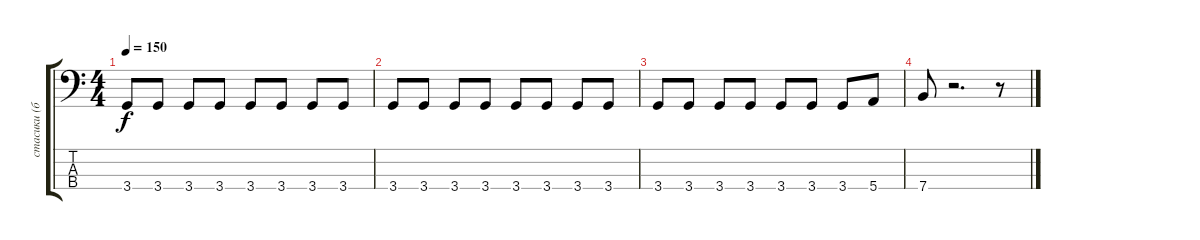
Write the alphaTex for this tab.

\track ("стасики (бас)" "стасики (б") {instrument electricbassfinger}
\staff {score tabs}
\tuning (G2 D2 A1 E1) {hide}
\ts (4 4)
\tempo 150
\clef f4
\ks c
3.4.8{dy f} 3.4.8 3.4.8 3.4.8 3.4.8 3.4.8 3.4.8 3.4.8 |
3.4.8 3.4.8 3.4.8 3.4.8 3.4.8 3.4.8 3.4.8 3.4.8 |
3.4.8 3.4.8 3.4.8 3.4.8 3.4.8 3.4.8 3.4.8 5.4.8 |
7.4.8 r.2{d} r.8
